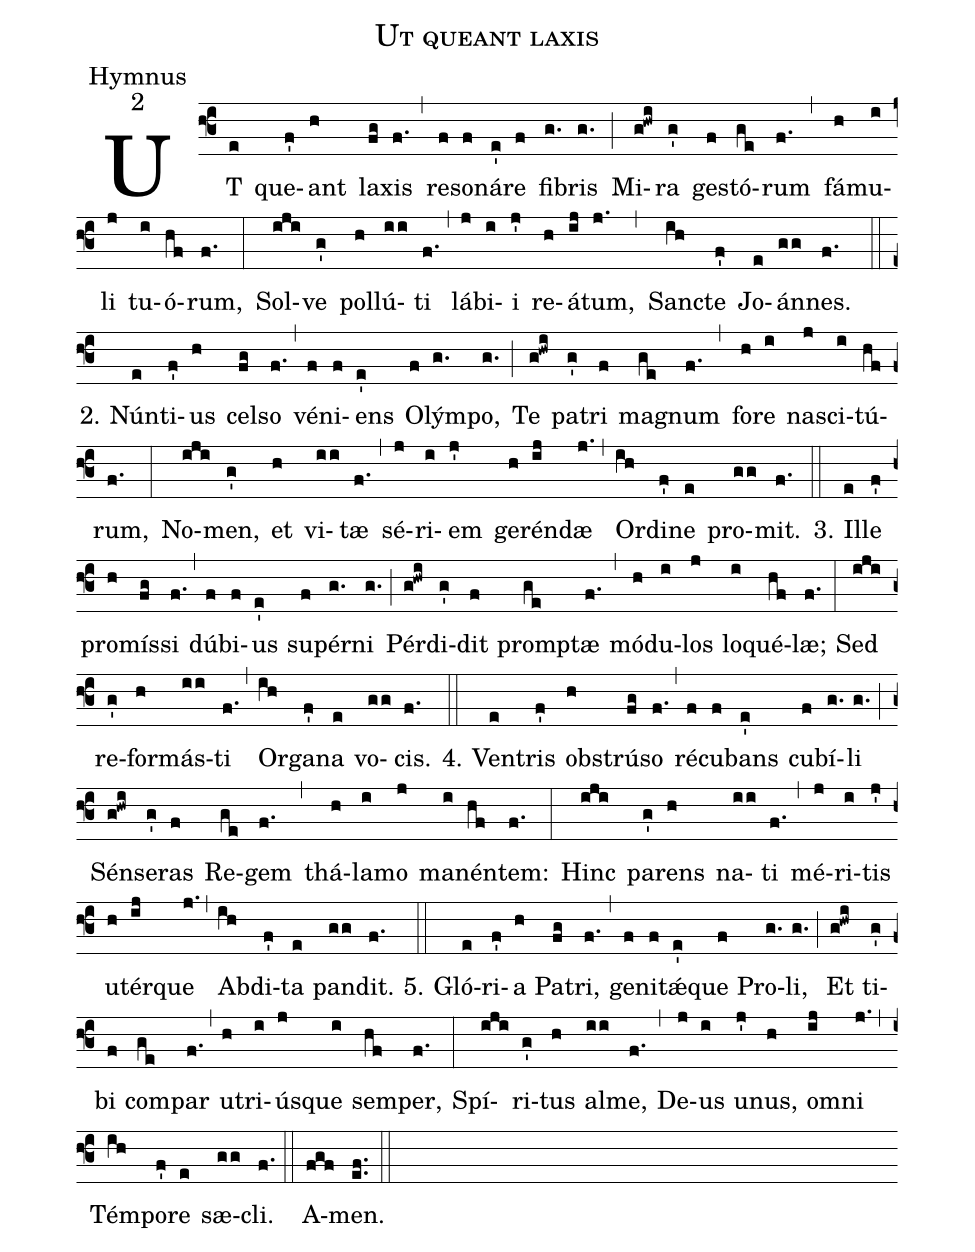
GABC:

name:Ut queant laxis;
office-part:Hymnus;
mode:2;
%%
(f3)UT(e) que(f')ant(h) la(fg)xis(f.) (,) re(f)so(f)ná(e')re(f) fi(g.)bris(g.) (;)
Mi(g!hwi)ra(g') ges(f)tó(ge)rum(f.) (,)
fá(h)mu(i)li(j) tu(i)ó(hf)rum,(f.) (:)
Sol(iji)ve(g') pol(h)lú(ii)ti(f.) (,)
lá(j)bi(i)i(j') re(h)á(ij)tum,(j.) (,)
Sanc(ih)te(f') Jo(e)án(gg)nes.(f.) (::)

2. Nún(e)ti(f')us(h) cel(fg)so(f.) (,)
vé(f)ni(f)ens(e') O(f)lým(g.)po,(g.) (;)
Te(g!hwi) pa(g')tri(f) ma(ge)gnum(f.) (,)
fo(h)re(i) na(j)sci(i)tú(hf)rum,(f.) (:)
No(iji)men,(g') et(h) vi(ii)tæ(f.) (,)
sé(j)ri(i)em(j') ge(h)rén(ij)dæ(j.) (,)
Or(ih)di(f')ne(e) pro(gg)mit.(f.) (::)

3. Il(e)le(f') pro(h)mís(fg)si(f.) (,)
dú(f)bi(f)us(e') su(f)pér(g.)ni(g.) (;)
Pér(g!hwi)di(g')dit(f) promp(ge)tæ(f.) (,)
mó(h)du(i)los(j) lo(i)qué(hf)læ;(f.) (:)
Sed(iji) re(g')for(h)más(ii)ti(f.) (,)
Or(ih)ga(f')na(e) vo(gg)cis.(f.) (::)

4. Ven(e)tris(f') obs(h)trú(fg)so(f.) (,)
ré(f)cu(f)bans(e') cu(f)bí(g.)li(g.) (;)
Sén(g!hwi)se(g')ras(f) Re(ge)gem(f.) (,)
thá(h)la(i)mo(j) ma(i)nén(hf)tem:(f.) (:)
Hinc(iji) pa(g')rens(h) na(ii)ti(f.) (,)
mé(j)ri(i)tis(j') u(h)tér(ij)que(j.) (,)
Ab(ih)di(f')ta(e) pan(gg)dit.(f.) (::)

5. Gló(e)ri(f')a(h) Pa(fg)tri,(f.) (,)
ge(f)ni(f)tǽ(e')que(f) Pro(g.)li,(g.) (;)
Et(g!hwi) ti(g')bi(f) com(ge)par(f.) (,)
u(h)tri(i)ús(j)que(i) sem(hf)per,(f.) (:)
Spí(iji)ri(g')tus(h) al(ii)me,(f.) (,)
De(j)us(i) u(j')nus,(h) om(ij)ni(j.) (,)
Tém(ih)po(f')re(e) sæ(gg)cli.(f.) (::)
A(fgf)men.(ef..) (::)
